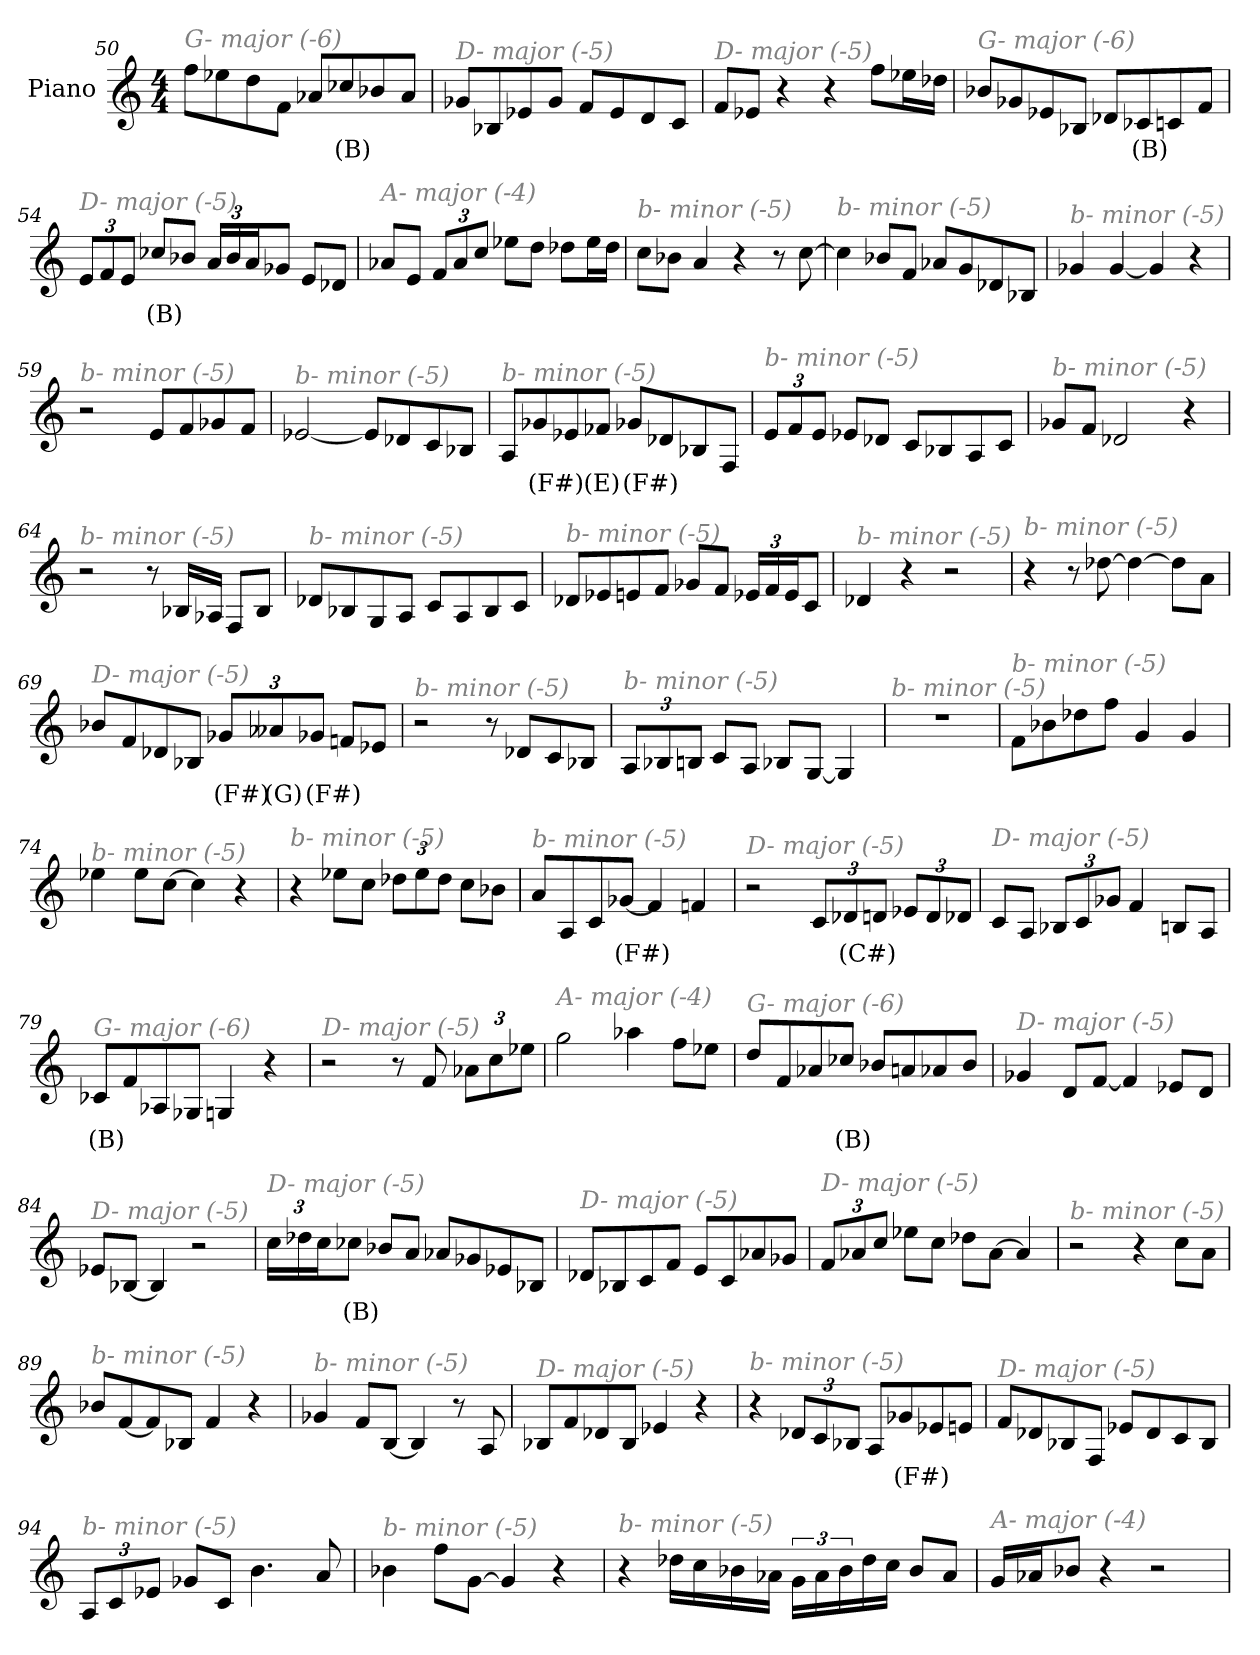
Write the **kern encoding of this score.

**kern	**text
*part1	*part1
*staff1	*staff1
*I"Piano	*
*I'Pno	*
*clefG2	*
*k[]	*
*M4/4	*
=50	=50
!LO:TX:i:color=#808080:t=G- major (-6)	!
8ff\L	.
8ee-X\	.
8dd\	.
8f\J	.
8a-X/L	.
8cc-Xi/	(B)
8b-X/	.
8a-/J	.
!!LO:LB:g=z
=51	=51
!LO:TX:i:color=#808080:t=D- major (-5)	!
8g-X/L	.
8B-X/	.
8e-X/	.
8g-/J	.
8f/L	.
8e-/	.
8d/	.
8c/J	.
=52	=52
!LO:TX:i:color=#808080:t=D- major (-5)	!
8f/L	.
8e-X/J	.
4r	.
4r	.
8ff\L	.
16ee-X\L	.
16dd-X\JJ	.
=53	=53
!LO:TX:i:color=#808080:t=G- major (-6)	!
8b-X/L	.
8g-X/	.
8e-X/	.
8B-X/J	.
8d-X/L	.
8c-Xi/	(B)
8c/	.
8f/J	.
=54	=54
*Xbrackettup	*
!LO:TX:i:color=#808080:t=D- major (-5)	!
12e/L	.
12f/	.
12e/J	.
8cc-Xi/L	(B)
8b-X/J	.
24a/LL	.
24b-/	.
24a/J	.
8g-X/J	.
8e/L	.
8d-X/J	.
!!LO:LB:g=z
=55	=55
!LO:TX:i:color=#808080:t=A- major (-4)	!
8a-X/L	.
8e/J	.
12f/L	.
12a-/	.
12cc/J	.
8ee-X\L	.
8dd\J	.
8dd-X\L	.
16ee-\L	.
16dd-\JJ	.
=56	=56
!LO:TX:i:color=#808080:t=b- minor (-5)	!
8cc\L	.
8b-X\J	.
4a/	.
4r	.
8r	.
[8cc\	.
=57	=57
!LO:TX:i:color=#808080:t=b- minor (-5)	!
4cc\]	.
8b-X/L	.
8f/J	.
8a-X/L	.
8g/	.
8d-X/	.
8B-X/J	.
=58	=58
!LO:TX:i:color=#808080:t=b- minor (-5)	!
4g-X/	.
[4g-/	.
4g-/]	.
4r	.
!!LO:LB:g=z
=59	=59
!LO:TX:i:color=#808080:t=b- minor (-5)	!
2r	.
8e/L	.
8f/	.
8g-X/	.
8f/J	.
=60	=60
!LO:TX:i:color=#808080:t=b- minor (-5)	!
[2e-X/	.
8e-/L]	.
8d-X/	.
8c/	.
8B-X/J	.
=61	=61
!LO:TX:i:color=#808080:t=b- minor (-5)	!
8A/L	.
8g-Xi/	(F#)
8e-X/	.
8f-Xj/J	(E)
8g-Xi/L	(F#)
8d-X/	.
8B-X/	.
8F/J	.
=62	=62
!LO:TX:i:color=#808080:t=b- minor (-5)	!
12e/L	.
12f/	.
12e/J	.
8e-X/L	.
8d-X/J	.
8c/L	.
8B-X/	.
8A/	.
8c/J	.
!!LO:LB:g=z
=63	=63
!LO:TX:i:color=#808080:t=b- minor (-5)	!
8g-X/L	.
8f/J	.
2d-X/	.
4r	.
=64	=64
!LO:TX:i:color=#808080:t=b- minor (-5)	!
2r	.
8r	.
16B-X/LL	.
16A-X/JJ	.
8F/L	.
8B-/J	.
=65	=65
!LO:TX:i:color=#808080:t=b- minor (-5)	!
8d-X/L	.
8B-X/	.
8G/	.
8A/J	.
8c/L	.
8A/	.
8B-/	.
8c/J	.
=66	=66
!LO:TX:i:color=#808080:t=b- minor (-5)	!
8d-X/L	.
8e-X/	.
8en/	.
8f/J	.
8g-X/L	.
8f/J	.
24e-X/LL	.
24f/	.
24e-/J	.
8c/J	.
=67	=67
!LO:TX:i:color=#808080:t=b- minor (-5)	!
4d-X/	.
4r	.
2r	.
!!LO:LB:g=z
=68	=68
!LO:TX:i:color=#808080:t=b- minor (-5)	!
4r	.
8r	.
[8dd-X\	.
4dd-\_	.
8dd-\L]	.
8a\J	.
=69	=69
!LO:TX:i:color=#808080:t=D- major (-5)	!
8b-X/L	.
8f/	.
8d-X/	.
8B-X/J	.
12g-Xi/L	(F#)
12a--Xj/	(G)
12g-Xi/J	(F#)
8fn/L	.
8e-X/J	.
=70	=70
!LO:TX:i:color=#808080:t=b- minor (-5)	!
2r	.
8r	.
8d-X/L	.
8c/	.
8B-X/J	.
=71	=71
!LO:TX:i:color=#808080:t=b- minor (-5)	!
12A/L	.
12B-X/	.
12Bn/J	.
8c/L	.
8A/J	.
8B-X/L	.
[8G/J	.
4G/]	.
=72	=72
!LO:TX:i:color=#808080:t=b- minor (-5)	!
1r	.
!!LO:LB:g=z
=73	=73
!LO:TX:i:color=#808080:t=b- minor (-5)	!
8f\L	.
8b-X\	.
8dd-X\	.
8ff\J	.
4g/	.
4g/	.
=74	=74
!LO:TX:i:color=#808080:t=b- minor (-5)	!
4ee-X\	.
8ee-\L	.
[8cc\J	.
4cc\]	.
4r	.
=75	=75
!LO:TX:i:color=#808080:t=b- minor (-5)	!
4r	.
8ee-X\L	.
8cc\J	.
12dd-X\L	.
12ee-\	.
12dd-\J	.
8cc\L	.
8b-X\J	.
=76	=76
!LO:TX:i:color=#808080:t=b- minor (-5)	!
8a/L	.
8A/	.
8c/	.
[8g-Xi/J	(F#)
4f#/]	.
4fn/	.
=77	=77
!LO:TX:i:color=#808080:t=D- major (-5)	!
2r	.
12c/L	.
12d-Xi/	(C#)
12d/J	.
12e-X/L	.
12d/	.
12d-X/J	.
!!LO:LB:g=z
=78	=78
!LO:TX:i:color=#808080:t=D- major (-5)	!
8c/L	.
8A/J	.
12B-X/L	.
12c/	.
12g-X/J	.
4f/	.
8Bn/L	.
8A/J	.
=79	=79
!LO:TX:i:color=#808080:t=G- major (-6)	!
8c-Xi/L	(B)
8f/	.
8A-X/	.
8G-X/J	.
4Gn/	.
4r	.
=80	=80
!LO:TX:i:color=#808080:t=D- major (-5)	!
2r	.
8r	.
8f/	.
12a-X\L	.
12cc\	.
12ee-X\J	.
=81	=81
!LO:TX:i:color=#808080:t=A- major (-4)	!
2gg\	.
4aa-X\	.
8ff\L	.
8ee-X\J	.
!!LO:LB:g=z
=82	=82
!LO:TX:i:color=#808080:t=G- major (-6)	!
8dd/L	.
8f/	.
8a-X/	.
8cc-Xi/J	(B)
8b-X/L	.
8an/	.
8a-X/	.
8b-/J	.
=83	=83
!LO:TX:i:color=#808080:t=D- major (-5)	!
4g-X/	.
8d/L	.
[8f/J	.
4f/]	.
8e-X/L	.
8d/J	.
=84	=84
!LO:TX:i:color=#808080:t=D- major (-5)	!
8e-X/L	.
[8B-X/J	.
4B-/]	.
2r	.
=85	=85
!LO:TX:i:color=#808080:t=D- major (-5)	!
24cc\LL	.
24dd-X\	.
24cc\J	.
8cc-Xi\J	(B)
8b-X/L	.
8a/J	.
8a-X/L	.
8g-X/	.
8e-X/	.
8B-X/J	.
!!LO:LB:g=z
=86	=86
!LO:TX:i:color=#808080:t=D- major (-5)	!
8d-X/L	.
8B-X/	.
8c/	.
8f/J	.
8e/L	.
8c/	.
8a-X/	.
8g-X/J	.
=87	=87
!LO:TX:i:color=#808080:t=D- major (-5)	!
12f/L	.
12a-X/	.
12cc/J	.
8ee-X\L	.
8cc\J	.
8dd-X\L	.
[8a-\J	.
4a-/]	.
=88	=88
!LO:TX:i:color=#808080:t=b- minor (-5)	!
2r	.
4r	.
8cc\L	.
8a\J	.
=89	=89
!LO:TX:i:color=#808080:t=b- minor (-5)	!
8b-X/L	.
[8f/	.
8f/]	.
8B-X/J	.
4f/	.
4r	.
=90	=90
!LO:TX:i:color=#808080:t=b- minor (-5)	!
4g-X/	.
8f/L	.
[8B/J	.
4B/]	.
8r	.
8A/	.
!!LO:PB:g=z
=91	=91
!LO:TX:i:color=#808080:t=D- major (-5)	!
8B-X/L	.
8f/	.
8d-X/	.
8B-/J	.
4e-X/	.
4r	.
=92	=92
!LO:TX:i:color=#808080:t=b- minor (-5)	!
4r	.
12d-X/L	.
12c/	.
12B-X/J	.
8A/L	.
8g-Xi/	(F#)
8e-X/	.
8en/J	.
=93	=93
!LO:TX:i:color=#808080:t=D- major (-5)	!
8f/L	.
8d-X/	.
8B-X/	.
8F/J	.
8e-X/L	.
8d-/	.
8c/	.
8B-/J	.
=94	=94
!LO:TX:i:color=#808080:t=b- minor (-5)	!
12A/L	.
12c/	.
12e-X/J	.
8g-X/L	.
8c/J	.
4.b\	.
8a/	.
!!LO:LB:g=z
=95	=95
!LO:TX:i:color=#808080:t=b- minor (-5)	!
4b-X\	.
8ff\L	.
[8g\J	.
4g/]	.
4r	.
=96	=96
!LO:TX:i:color=#808080:t=b- minor (-5)	!
4r	.
16dd-X\LL	.
16cc\	.
16b-X\	.
16a-X\JJ	.
*brackettup	*
24g\LL	.
24a-\	.
24b-\	.
16dd-\	.
16cc\JJ	.
8b-/L	.
8a-/J	.
=97	=97
!LO:TX:i:color=#808080:t=A- major (-4)	!
16g/LL	.
16a-X/J	.
8b-X/J	.
4r	.
2r	.
=	=
*-	*-
